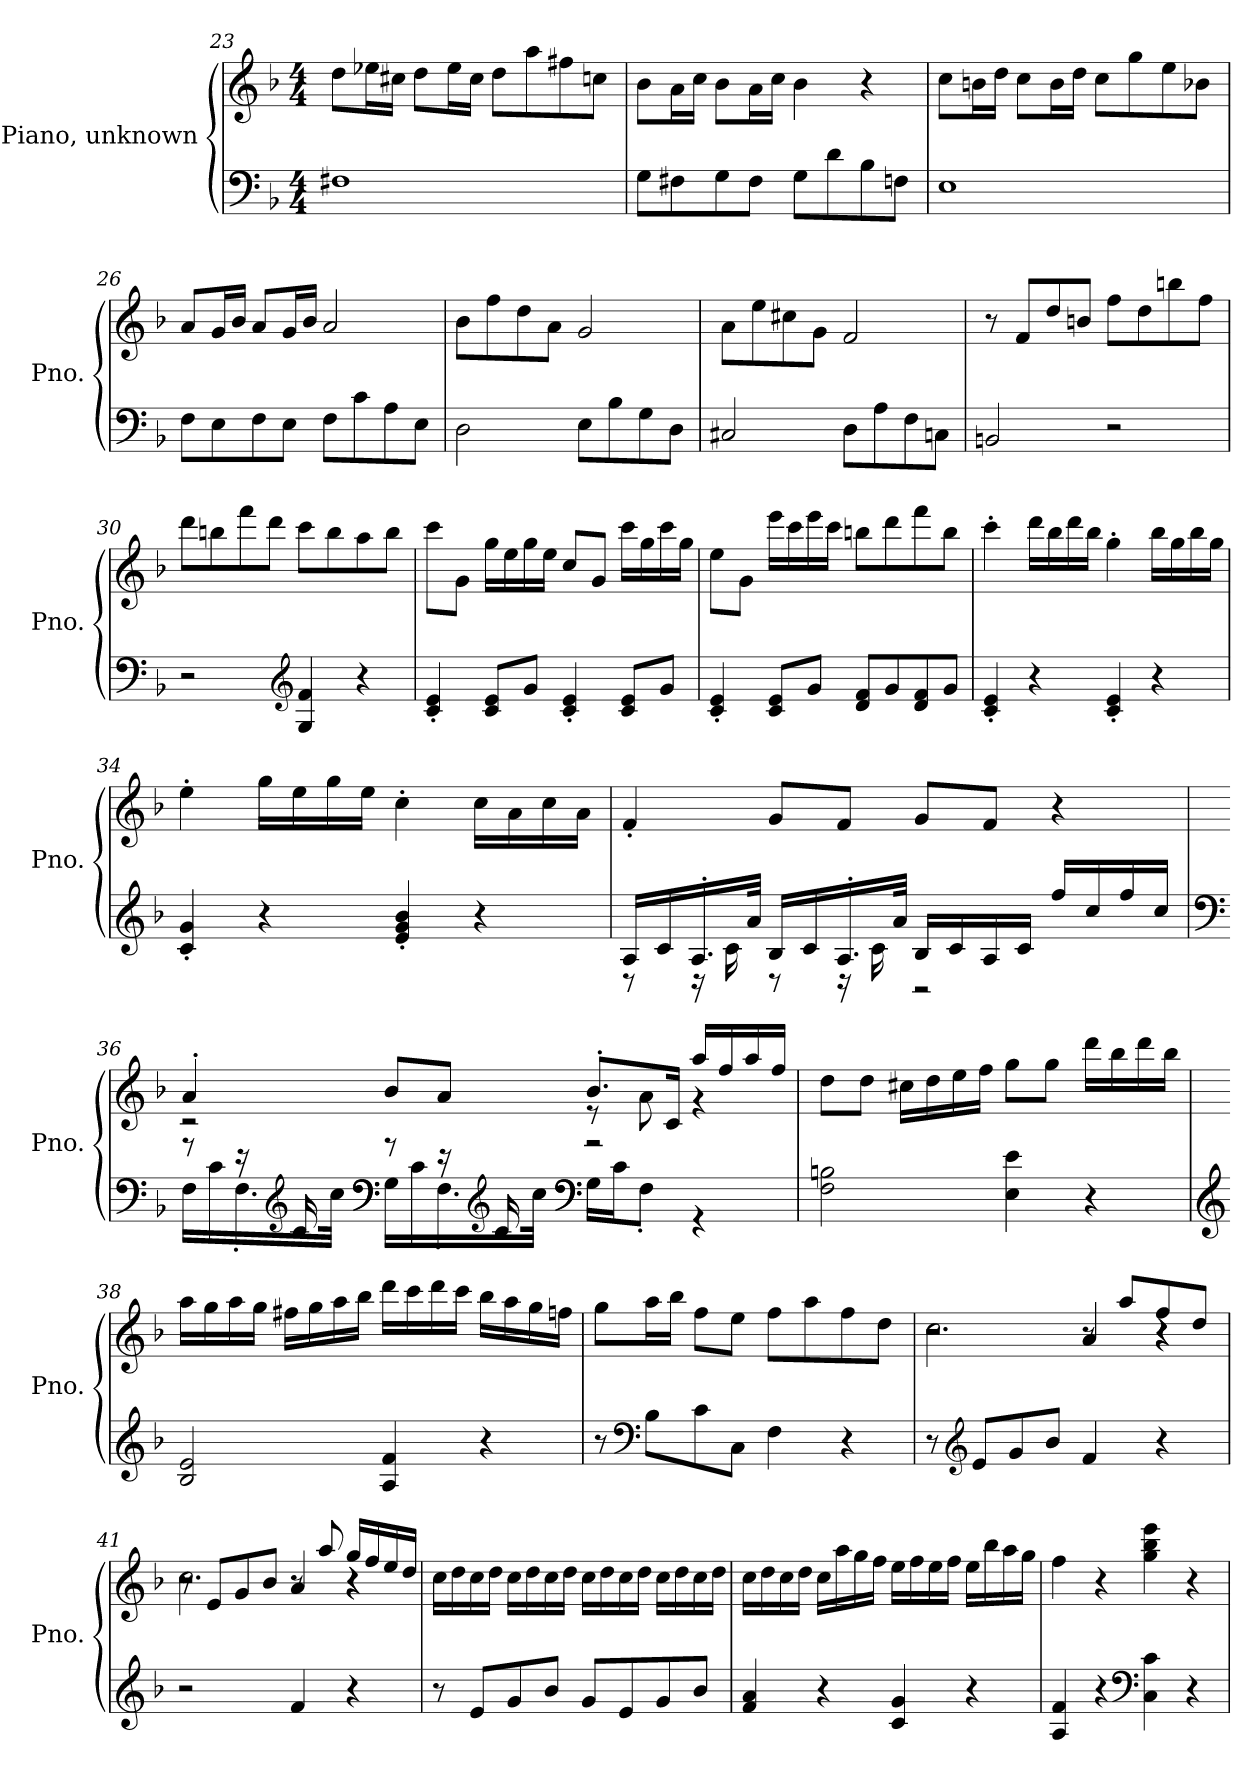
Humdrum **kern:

**kern	**kern
*part1	*part1
*staff2	*staff1
*I"Piano, unknown	*
*I'Pno.	*
*clefF4	*clefG2
*k[b-]	*k[b-]
*M4/4	*M4/4
=23	=23
1F#X	8dd\L
.	16ee-X\L
.	16cc#X\JJ
.	8dd\L
.	16ee-\L
.	16cc#\JJ
.	8dd\L
.	8aa\
.	8ff#X\
.	8ccn\J
=24	=24
8G\L	8b-\L
8F#X\	16a\L
.	16cc\JJ
8G\	8b-\L
8F#\J	16a\L
.	16cc\JJ
8G\L	4b-\
8d\	.
8B-\	4r
8Fn\J	.
!!LO:LB:g=z
=25	=25
1E	8cc\L
.	16bn\L
.	16dd\JJ
.	8cc\L
.	16b\L
.	16dd\JJ
.	8cc\L
.	8gg\
.	8ee\
.	8b-X\J
=26	=26
8F\L	8a/L
8E\	16g/L
.	16b-/JJ
8F\	8a/L
8E\J	16g/L
.	16b-/JJ
8F\L	2a/
8c\	.
8A\	.
8E\J	.
=27	=27
2D\	8b-\L
.	8ff\
.	8dd\
.	8a\J
8E\L	2g/
8B-\	.
8G\	.
8D\J	.
=28	=28
2C#X/	8a\L
.	8ee\
.	8cc#X\
.	8g\J
8D\L	2f/
8A\	.
8F\	.
8Cn\J	.
!!LO:LB:g=z
=29	=29
2BBn/	8r
.	8f/L
.	8dd/
.	8bn/J
2r	8ff\L
.	8dd\
.	8bbn\
.	8ff\J
=30	=30
2r	8ddd\L
.	8bbn\
.	8fff\
.	8ddd\J
*clefG2	*
4G/ 4f/	8ccc\L
.	8bb\
4r	8aa\
.	8bb\J
=31	=31
4c/' 4e/'	8ccc\L
.	8g\J
8c/ 8e/L	16gg\LL
.	16ee\
8g/J	16gg\
.	16ee\JJ
4c/' 4e/'	8cc/L
.	8g/J
8c/ 8e/L	16ccc\LL
.	16gg\
8g/J	16ccc\
.	16gg\JJ
!!LO:PB:g=z
=32	=32
4c/' 4e/'	8ee\L
.	8g\J
8c/ 8e/L	16eee\LL
.	16ccc\
8g/J	16eee\
.	16ccc\JJ
8d/ 8f/L	8bbn\L
8g/	8ddd\
8d/ 8f/	8fff\
8g/J	8bb\J
=33	=33
4c/' 4e/'	4ccc'\
4r	16ddd\LL
.	16bb-\
.	16ddd\
.	16bb-\JJ
4c/' 4e/'	4gg'\
4r	16bb-\LL
.	16gg\
.	16bb-\
.	16gg\JJ
=34	=34
4c/' 4g/'	4ee'\
4r	16gg\LL
.	16ee\
.	16gg\
.	16ee\JJ
4e/' 4g/' 4b-/'	4cc'\
4r	16cc\LL
.	16a\
.	16cc\
.	16a\JJ
!!LO:LB:g=z
=35	=35
*^	*
16A/LL	8r	4f'/
16c/	.	.
16.A'/	16r	.
.	16c\	.
32a/JJk	.	.
16B-/LL	8r	8g/L
16c/	.	.
16.A'/	16r	8f/J
.	16c\	.
32a/JJk	.	.
16B-/LL	2r	8g/L
16c/	.	.
16A/	.	8f/J
16c/JJ	.	.
16ff/LL	.	4r
16cc/	.	.
16ff/	.	.
16cc/JJ	.	.
!!LO:LB:g=z
=36	=36	=36
*clefF4	*	*
*	*	*^
8r	16F\LL	4a'/	2r
.	16c\	.	.
16r	16.F'\	.	.
*clefG2	*	*	*
16c/	.	.	.
.	32cc\JJk	.	.
*clefF4	*	*	*
8r	16G\LL	8b-/L	.
.	16c\	.	.
16r	16.F'\	8a/J	.
*clefG2	*	*	*
16c/	.	.	.
.	32cc\JJk	.	.
*clefF4	*	*	*
2r	16G\LL	8.b-'/L	8r
.	16c\J	.	.
.	8F'\J	.	8a\
.	.	16c/Jk	.
.	4r	16aa/LL	4r
.	.	16ff/	.
.	.	16aa/	.
.	.	16ff/JJ	.
*v	*v	*	*
*	*v	*v
=37	=37
2F\ 2Bn\	8dd\L
.	8dd\J
.	16cc#X\LL
.	16dd\
.	16ee\
.	16ff\JJ
4E\ 4e\	8gg\L
.	8gg\J
4r	16ddd\LL
.	16bb-\
.	16ddd\
.	16bb-\JJ
!!LO:LB:g=z
=38	=38
*clefG2	*
2B-/ 2e/	16aa\LL
.	16gg\
.	16aa\
.	16gg\JJ
.	16ff#X\LL
.	16gg\
.	16aa\
.	16bb-\JJ
4A/ 4f/	16ddd\LL
.	16ccc\
.	16ddd\
.	16ccc\JJ
4r	16bb-\LL
.	16aa\
.	16gg\
.	16ffn\JJ
=39	=39
8r	8gg\L
*clefF4	*
8B-\L	16aa\L
.	16bb-\JJ
8c\	8ff\L
8C\J	8ee\J
4F\	8ff\L
.	8aa\
4r	8ff\
.	8dd\J
=40	=40
*	*^
*	*	*^
8r	2r	2.cc\	2r
*clefG2	*	*	*
8e/L	.	.	.
8g/	.	.	.
8b-/J	.	.	.
4f/	8r	.	4a/
.	8aa/L	.	.
4r	8ff/	4r	4r
.	8dd/J	.	.
!!LO:LB:g=z	!!	!!
=41	=41	=41	=41
2r	8r	2.cc\	2r
.	8e/L	.	.
.	8g/	.	.
.	8b-/J	.	.
4f/	8r	.	4a/
.	8aa/	.	.
4r	16gg/LL	4r	4r
.	16ff/	.	.
.	16ee/	.	.
.	16dd/JJ	.	.
*	*v	*v	*v
=42	=42
8r	16cc\LL
.	16dd\
8e/L	16cc\
.	16dd\JJ
8g/	16cc\LL
.	16dd\
8b-/J	16cc\
.	16dd\JJ
8g/L	16cc\LL
.	16dd\
8e/	16cc\
.	16dd\JJ
8g/	16cc\LL
.	16dd\
8b-/J	16cc\
.	16dd\JJ
=43	=43
4f/ 4a/	16cc\LL
.	16dd\
.	16cc\
.	16dd\JJ
4r	16cc\LL
.	16aa\
.	16gg\
.	16ff\JJ
4c/ 4g/	16ee\LL
.	16ff\
.	16ee\
.	16ff\JJ
4r	16ee\LL
.	16bb-\
.	16aa\
.	16gg\JJ
!!LO:LB:g=z
=44	=44
4A/ 4f/	4ff\
4r	4r
*clefF4	*
4C\ 4c\	4gg\ 4bb-\ 4eee\
4r	4r
=	=
*-	*-
